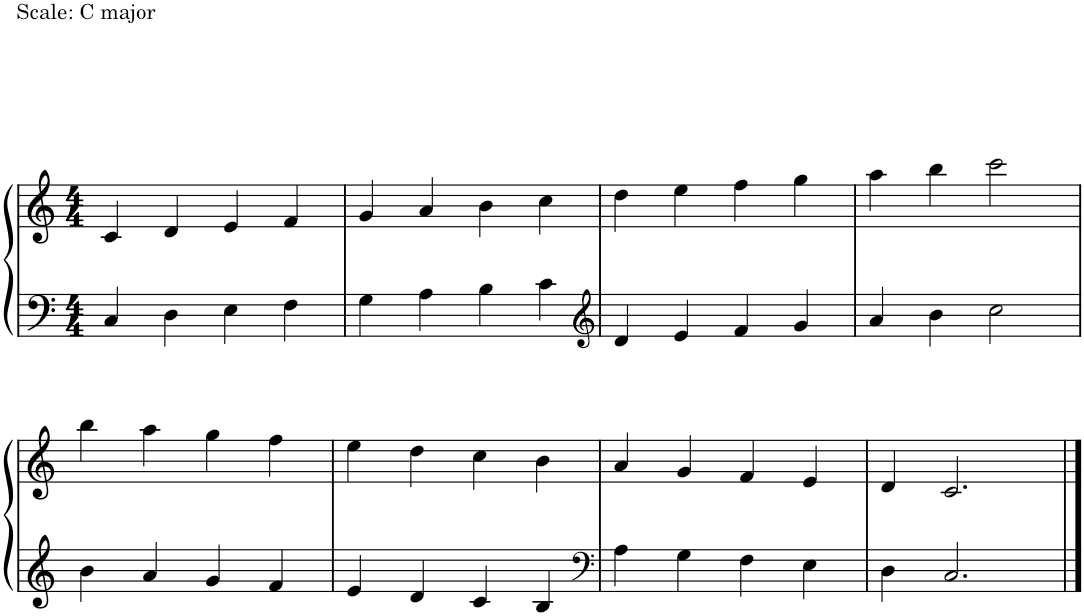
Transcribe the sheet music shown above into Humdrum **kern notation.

**kern	**kern
*part1	*part1
*staff2	*staff1
*I"Piano	*
*I'Pno.	*
*clefF4	*clefG2
*k[]	*k[]
*M4/4	*M4/4
=1	=1
!	!LO:TX:a:t=Scale&colon; C major
!LO:TX:a:t=Scale&colon; C major	!
4C/	4c/
4D\	4d/
4E\	4e/
4F\	4f/
=2	=2
4G\	4g/
4A\	4a/
4B\	4b\
4c\	4cc\
=3	=3
*clefG2	*
4d/	4dd\
4e/	4ee\
4f/	4ff\
4g/	4gg\
=4	=4
4a/	4aa\
4b\	4bb\
2cc\	2ccc\
!!LO:LB:g=z
=5	=5
4b\	4bb\
4a/	4aa\
4g/	4gg\
4f/	4ff\
=6	=6
4e/	4ee\
4d/	4dd\
4c/	4cc\
4B/	4b\
=7	=7
*clefF4	*
4A\	4a/
4G\	4g/
4F\	4f/
4E\	4e/
=8	=8
4D\	4d/
2.C/	2.c/
==	==
*-	*-
